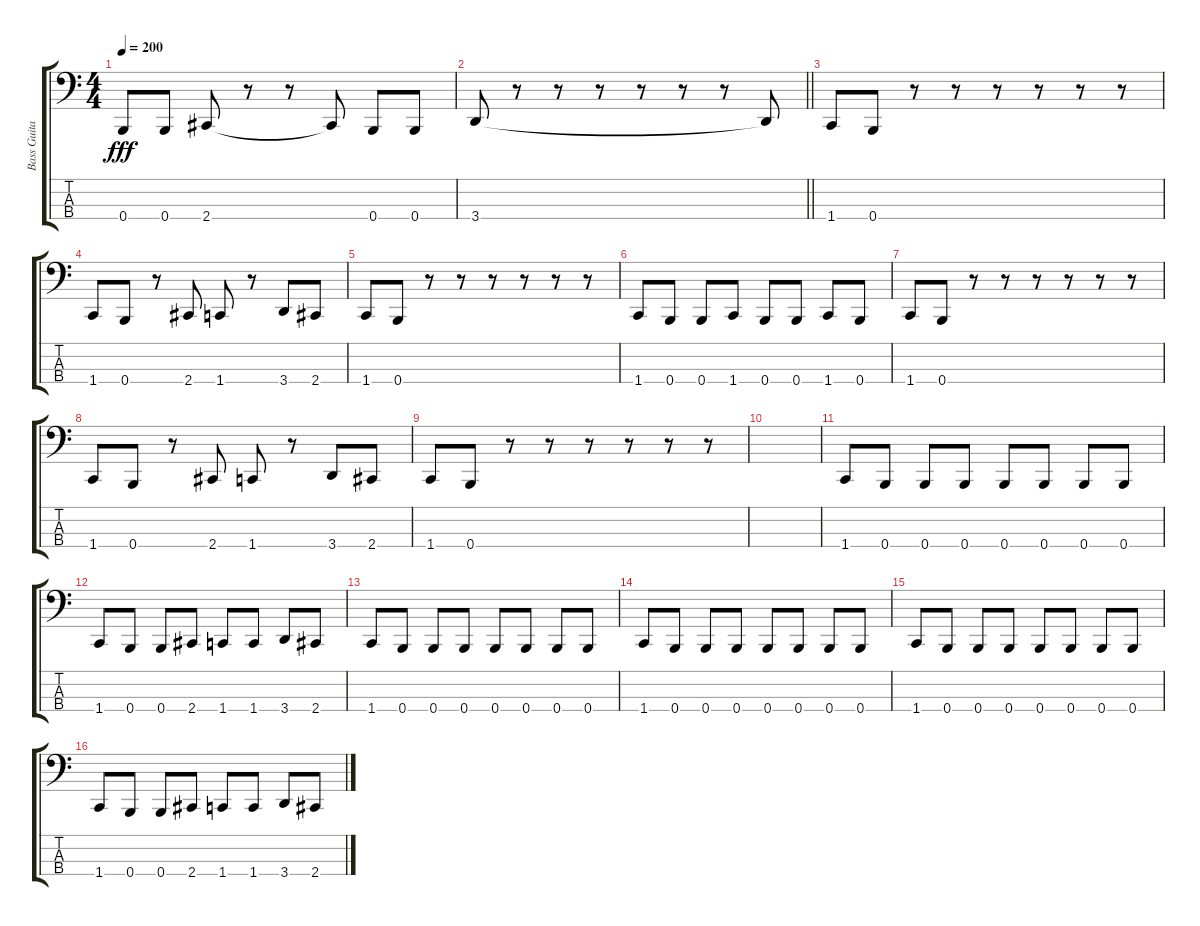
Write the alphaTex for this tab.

\track ("Bass Guitar" "Bass Guita") {instrument electricbassfinger}
\staff {score tabs}
\tuning (E2 B1 E1 B0) {hide}
\ts (4 4)
\tempo 200
\clef f4
\ks c
0.4.8{dy fff} 0.4.8 2.4.8 r.8 r.8 2.4{t}.8 0.4.8 0.4.8 |
\barLineRight lightlight
3.4.8 r.8 r.8 r.8 r.8 r.8 r.8 3.4{t}.8 |
\section ("" "")
1.4.8 0.4.8 r.8 r.8 r.8 r.8 r.8 r.8 |
1.4.8 0.4.8 r.8 2.4.8 1.4.8 r.8 3.4.8 2.4.8 |
1.4.8 0.4.8 r.8 r.8 r.8 r.8 r.8 r.8 |
1.4.8 0.4.8 0.4.8 1.4.8 0.4.8 0.4.8 1.4.8 0.4.8 |
1.4.8 0.4.8 r.8 r.8 r.8 r.8 r.8 r.8 |
1.4.8 0.4.8 r.8 2.4.8 1.4.8 r.8 3.4.8 2.4.8 |
1.4.8 0.4.8 r.8 r.8 r.8 r.8 r.8 r.8 |
|
1.4.8 0.4.8 0.4.8 0.4.8 0.4.8 0.4.8 0.4.8 0.4.8 |
1.4.8 0.4.8 0.4.8 2.4.8 1.4.8 1.4.8 3.4.8 2.4.8 |
1.4.8 0.4.8 0.4.8 0.4.8 0.4.8 0.4.8 0.4.8 0.4.8 |
1.4.8 0.4.8 0.4.8 0.4.8 0.4.8 0.4.8 0.4.8 0.4.8 |
1.4.8 0.4.8 0.4.8 0.4.8 0.4.8 0.4.8 0.4.8 0.4.8 |
1.4.8 0.4.8 0.4.8 2.4.8 1.4.8 1.4.8 3.4.8 2.4.8
